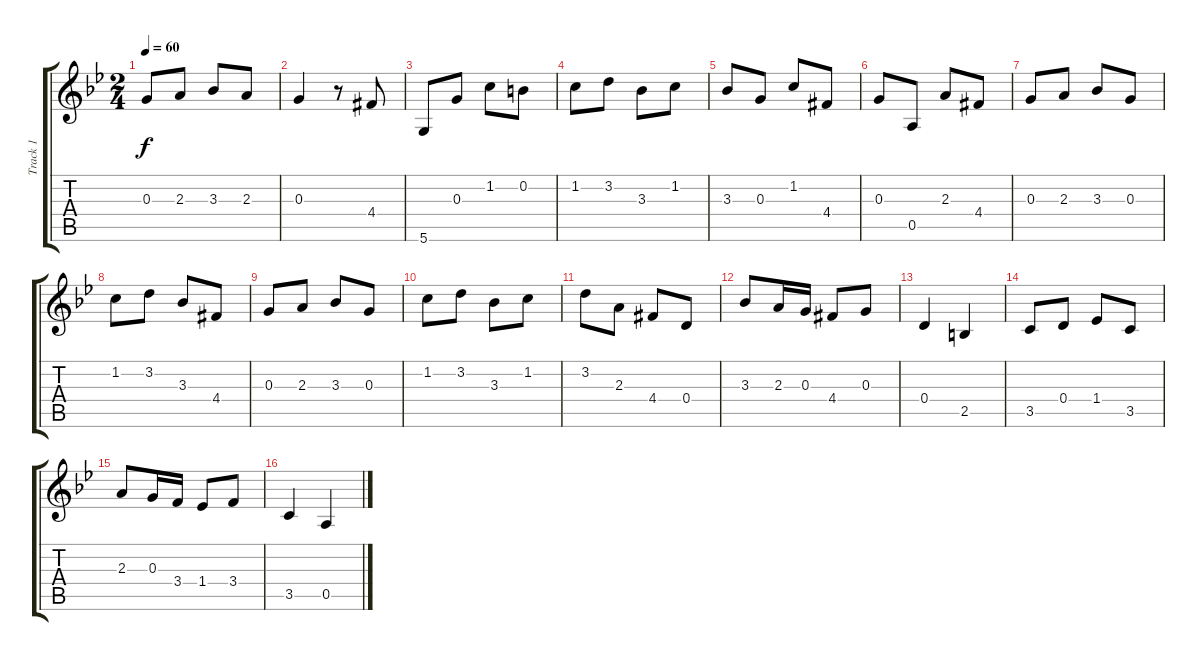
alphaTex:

\track ("Track 1" "Track 1") {instrument acousticguitarsteel}
\staff {score tabs}
\tuning (E4 B3 G3 D3 A2 D2) {hide}
\ts (2 4)
\tempo 60
\clef g2
\ks bb
0.3.8{dy f} 2.3.8 3.3.8 2.3.8 |
0.3.4 r.8 4.4{acc #}.8 |
5.6.8 0.3.8 1.2.8 0.2.8 |
1.2.8 3.2.8 3.3.8 1.2.8 |
3.3.8 0.3.8 1.2.8 4.4{acc #}.8 |
0.3.8 0.5.8 2.3.8 4.4{acc #}.8 |
0.3.8 2.3.8 3.3.8 0.3.8 |
1.2.8 3.2.8 3.3.8 4.4{acc #}.8 |
0.3.8 2.3.8 3.3.8 0.3.8 |
1.2.8 3.2.8 3.3.8 1.2.8 |
3.2.8 2.3.8 4.4{acc #}.8 0.4.8 |
3.3.8 2.3.16 0.3.16 4.4{acc #}.8 0.3.8 |
0.4.4 2.5.4 |
3.5.8 0.4.8 1.4.8 3.5.8 |
2.3.8 0.3.16 3.4.16 1.4.8 3.4.8 |
3.5.4 0.5.4
